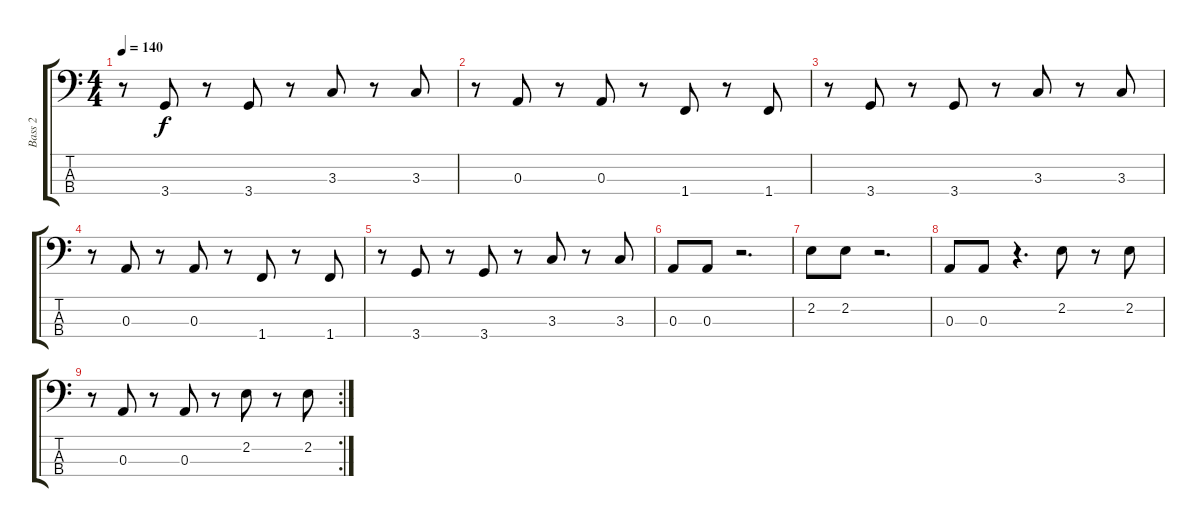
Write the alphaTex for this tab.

\track ("Bass 2" "Bass 2") {instrument synthbass1}
\staff {score tabs}
\tuning (G2 D2 A1 E1) {hide}
\ts (4 4)
\tempo 140
\clef f4
\ks c
r.8{dy f} 3.4.8 r.8 3.4.8 r.8 3.3.8 r.8 3.3.8 |
r.8 0.3.8 r.8 0.3.8 r.8 1.4.8 r.8 1.4.8 |
r.8 3.4.8 r.8 3.4.8 r.8 3.3.8 r.8 3.3.8 |
r.8 0.3.8 r.8 0.3.8 r.8 1.4.8 r.8 1.4.8 |
r.8 3.4.8 r.8 3.4.8 r.8 3.3.8 r.8 3.3.8 |
0.3.8 0.3.8 r.2{d} |
2.2.8 2.2.8 r.2{d} |
0.3.8 0.3.8 r.4{d} 2.2.8 r.8 2.2.8 |
\rc 2
r.8 0.3.8 r.8 0.3.8 r.8 2.2.8 r.8 2.2.8
